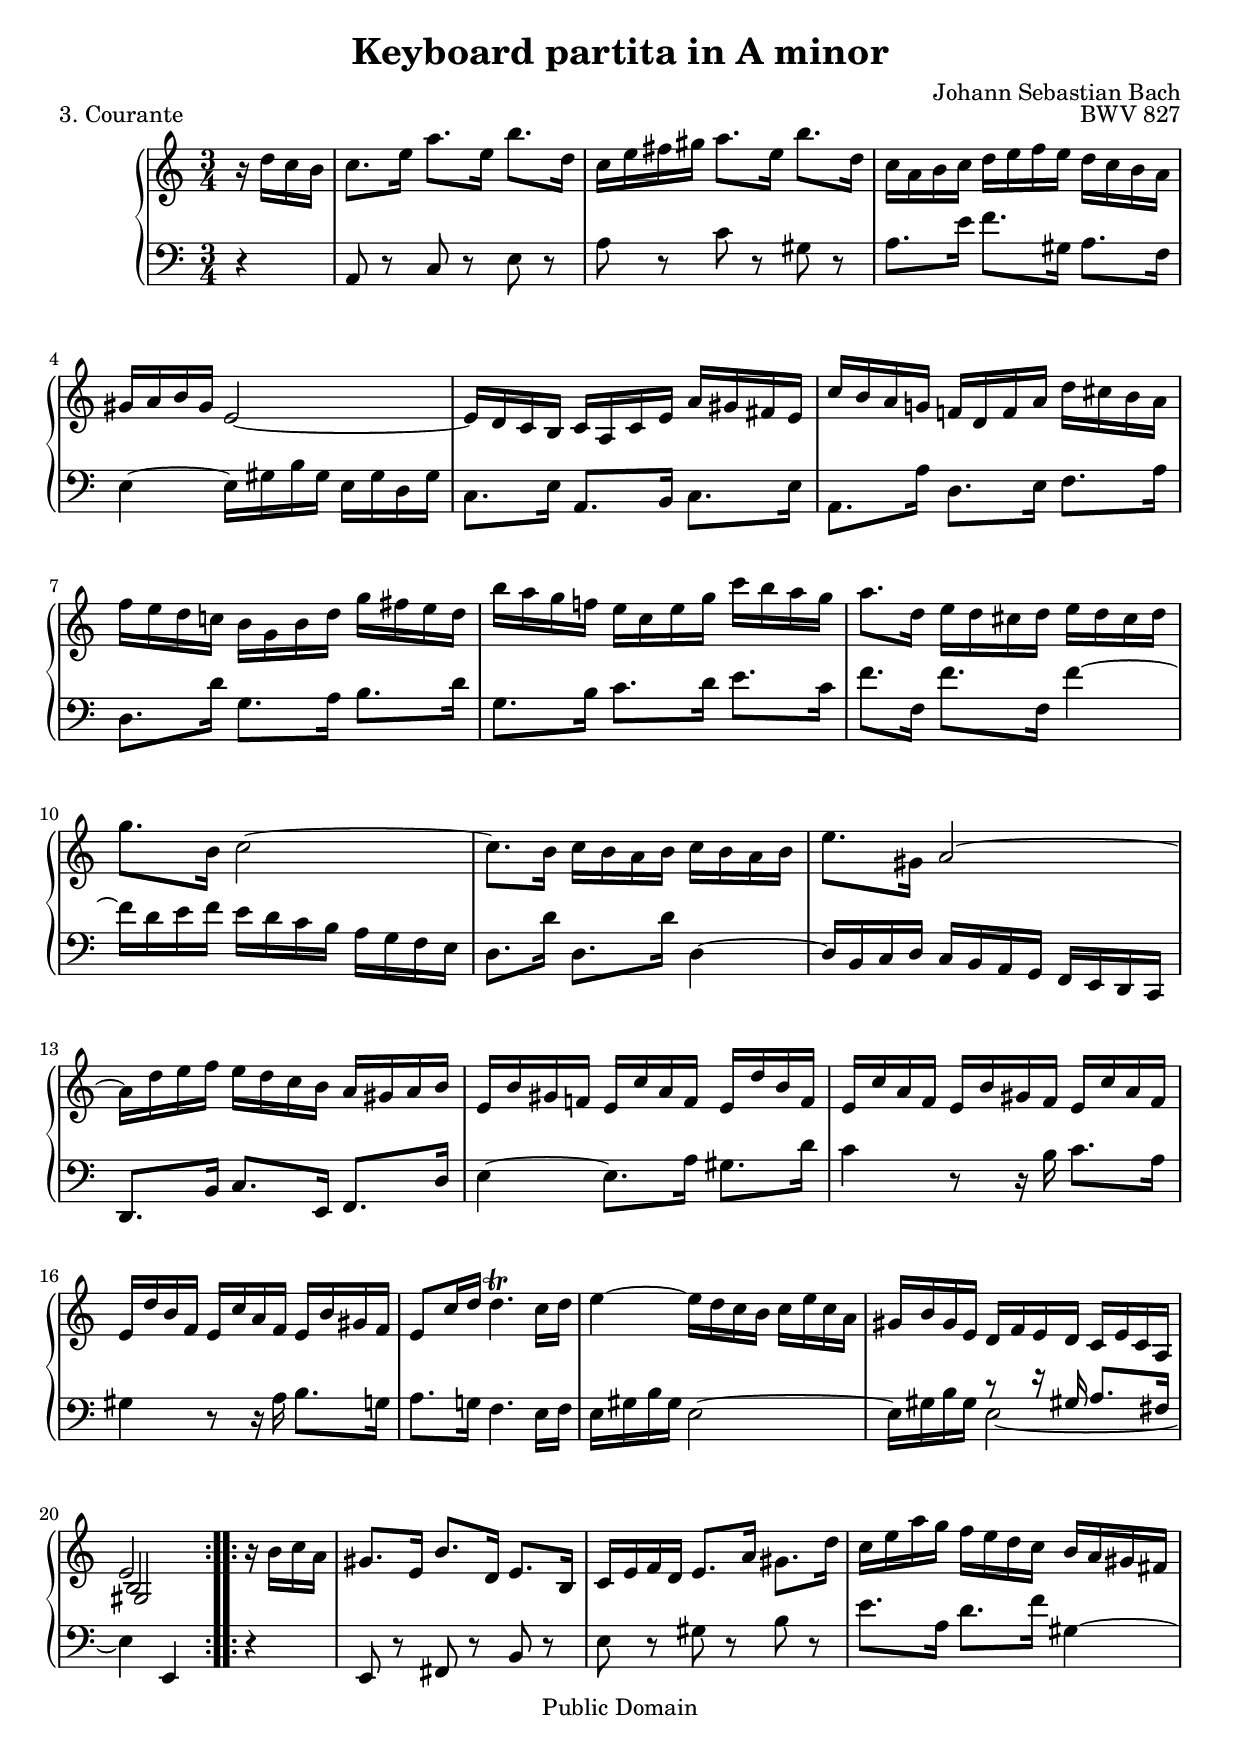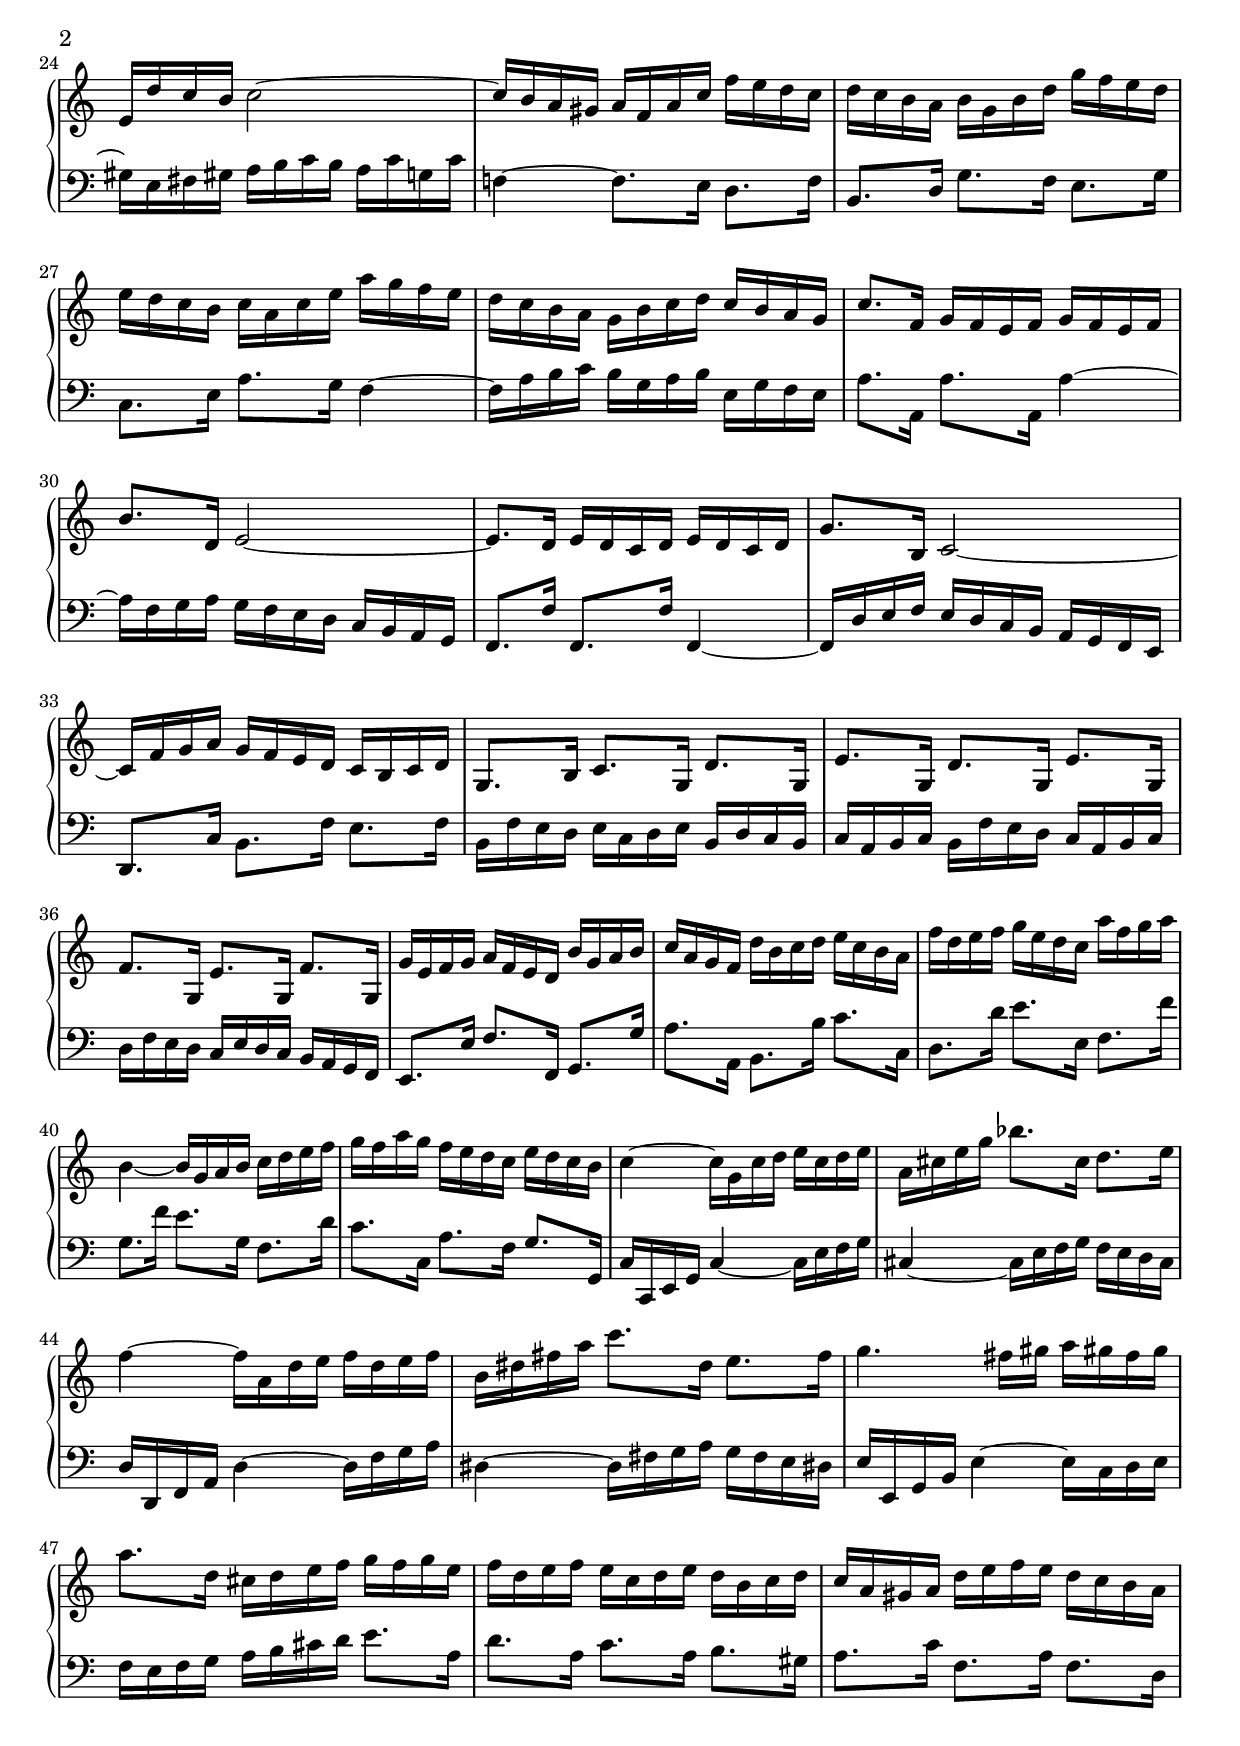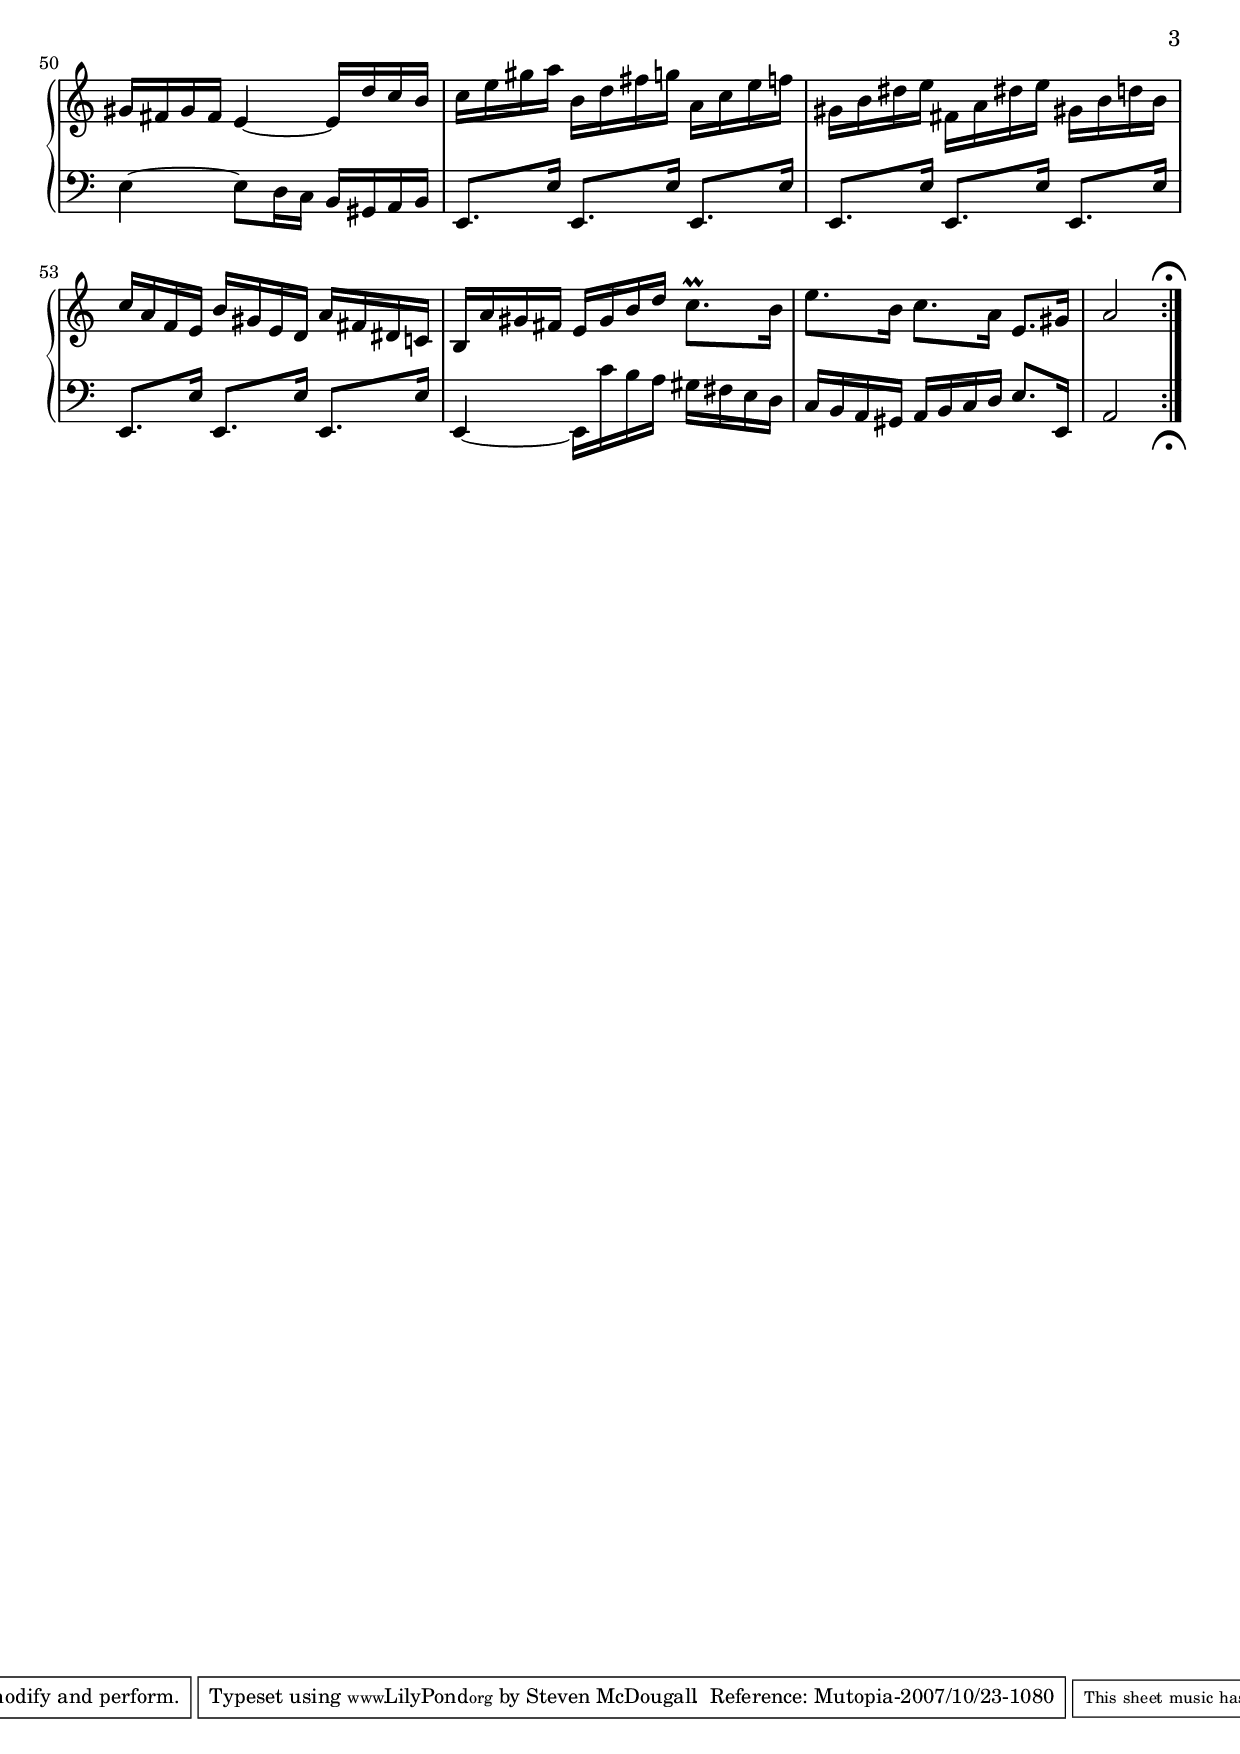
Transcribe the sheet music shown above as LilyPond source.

% This file prints Bach BWV 827, movement 3. Courante

\version "2.10.25"

\header
{
  title    	    = "Keyboard partita in A minor"
  composer 	    = "Johann Sebastian Bach"
  opus     	    = "BWV 827"
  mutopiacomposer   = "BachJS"
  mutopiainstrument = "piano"
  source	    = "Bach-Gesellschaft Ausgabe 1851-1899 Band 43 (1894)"
  sourceurl         = "http://imslp.org/wiki/Notebook_for_Anna_Magdalena_Bach_(Bach,_Johann_Sebastian)"
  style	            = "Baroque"
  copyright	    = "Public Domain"
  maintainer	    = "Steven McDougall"
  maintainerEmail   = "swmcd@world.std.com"
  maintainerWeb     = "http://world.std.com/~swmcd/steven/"
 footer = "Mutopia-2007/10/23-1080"
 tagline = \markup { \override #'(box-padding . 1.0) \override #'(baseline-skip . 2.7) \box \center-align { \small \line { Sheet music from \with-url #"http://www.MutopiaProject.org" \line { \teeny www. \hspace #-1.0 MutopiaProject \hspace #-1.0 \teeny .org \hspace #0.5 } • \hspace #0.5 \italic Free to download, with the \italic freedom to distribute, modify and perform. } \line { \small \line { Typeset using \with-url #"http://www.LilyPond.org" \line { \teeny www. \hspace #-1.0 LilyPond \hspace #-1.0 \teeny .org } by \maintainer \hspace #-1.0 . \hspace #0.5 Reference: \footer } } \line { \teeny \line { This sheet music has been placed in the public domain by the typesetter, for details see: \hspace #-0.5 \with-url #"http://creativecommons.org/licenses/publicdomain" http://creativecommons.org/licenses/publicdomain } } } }
}

\include "english.ly"

voiceFive = #(context-spec-music (make-voice-props-set 4) 'Voice)

upper = \relative c''
{
  \clef treble 
  \key a \minor
  \time 3/4

  \repeat volta 2
  {
    \partial 4 r16 d c b              	    |
    c8. e16  a8. e16  b'8. d,16       	    | % 1
    c16 e fs gs  a8. e16  b'8. d,16   	    | % 2
    c16 a b c  d e f e  d c b a       	    | % 3
    gs16 a b gs  e2 ~                 	    | % 4
    e16 d c b  c a c e  a gs fs e     	    | % 5
    c'16 b a g!  f! d f a  d cs b a   	    | % 6
    f'16 e d c!  b g b d  g fs e d    	    | % 7
    b'16 a g f!  e c e g  c b a g      	    | % 8
    a8. d,16  e d cs d  e d cs d      	    | % 9
    g8. b,16  c2 ~                    	    | % 10
    c8. b16  c b a b  c b a b         	    | % 11
    e8. gs,16  a2 ~                   	    | % 12
    a16 d e f  e d c b  a gs a b      	    | % 13
    e,16 b' gs f!  e c' a f  e d' b f 	    | % 14
    e16 c' a f  e b' gs f  e c' a f   	    | % 15
    e16 d' b f  e c' a f  e b' gs f   	    | % 16
    e8 c'16 d d4. \trill c16 d        	    | % 17
    e4 ~  e16 d c b  c e c a          	    | % 18
    gs16 b gs e  d f e d  c e c a     	    | % 19
    << { \voiceOne   e'2 } \\
       { \voiceThree b 2 } \\
       { \voiceFive  gs2 } >>

  }

  \repeat volta 2
  {
    r16 b' c a      	      	   	    | % 20
    gs8. e16  b'8. d,16  e8. b16      	    | % 21
    c16 e f d  e8. a16  gs8. d'16     	    | % 22
    c16 e a g  f e d c  b a gs fs     	    | % 23
    e16 d' c b  c2 ~                  	    | % 24
    c16 b a gs  a f a c  f e d c      	    | % 25
    d16 c b a  b g b d  g f e d       	    | % 26
    e16 d c b  c a c e  a g f e       	    | % 27
    d16 c b a  g b c d  c b a g       	    | % 28
    c8. f,16  g f e f  g f e f        	    | % 29
    b8. d,16  e2 ~                    	    | % 30
    e8. d16  e d c d  e d c d         	    | % 31
    g8. b,16  c2 ~                     	    | % 32
    c16 f g a  g f e d  c b c d       	    | % 33
    g,8. b16  c8. g16  d'8. g,16      	    | % 34
    e'8. g,16  d'8. g,16  e'8. g,16   	    | % 35
    f'8. g,16  e'8. g,16  f'8. g,16   	    | % 36
    g'16 e f g  a f e d  b' g a b     	    | % 37
    c16 a g f  d' b c d  e c b a      	    | % 38
    f'16 d e f  g e d c  a' f g a     	    | % 39
    b,4 ~  b16 g a b  c d e f         	    | % 40
    g16 f a g  f e d c  e d c b       	    | % 41
    c4 ~  c16 g c d  e c d e          	    | % 42
    a,16 cs e g  bf8. cs,16  d8. e16   	    | % 43
    f4 ~  f16 a, d e  f d e f         	    | % 44
    b,16 ds fs a  c8. ds,16  e8. fs16  	    | % 45
    g4. fs16 gs  a gs! fs gs          	    | % 46
    a8. d,16  cs d e f  g f g e       	    | % 47
    f16 d e f  e c d e  d b c d       	    | % 48
    c16 a gs a  d e f e  d c b a      	    | % 49
    gs16 fs gs fs  e4 ~  e16 d' c b   	    | % 50
    c16 e gs a  b, d fs g  a, c e f   	    | % 51
    gs, b ds e  fs, a ds! e  gs,! b d b	    | % 52
    c16 a f e  b' gs e d  a' fs ds c! 	    | % 53
    b16 a' gs fs  e gs b d  c8. \prall b16  | % 54
    e8. b16  c8. a16  e8. gs16              | % 55
    a2
  }

  \override Score.RehearsalMark #'break-visibility = #begin-of-line-invisible
  \override Score.RehearsalMark #'extra-offset = #'( -0.6 . 0.0 )
  \mark \markup { \musicglyph #"scripts.ufermata" }
}

lower =
{
  \clef bass
  \key a \minor
  \time 3/4

  \repeat volta 2
  {
    \partial 4 r4                                |
    a,8 r c r e r              	       		 | % 1
    a8 r c' r gs r             	       		 | % 2
    a8. e'16  f'8. gs16  a8. f16       		 | % 3
    e4 ~  e16 gs b gs  e gs d gs       		 | % 4
    c8. e16  a,8. b,16  c8. e16        		 | % 5
    a,8. a16  d8. e16  f8. a16         		 | % 6
    d8. d'16  g8. a16  b8. d'16        		 | % 7
    g8. b16  c'8. d'16  e'8. c'16      		 | % 8
    f'8. f16  f'8. f16  f'4 ~          		 | % 9
    f'16 d' e' f'  e' d' c' b  a g f e 		 | % 10
    d8. d'16  d8. d'16  d4 ~           		 | % 11
    d16 b, c d  c b, a, g, f, e, d, c, 		 | % 12
    d,8. b,16  c8. e,16  f,8. d16      		 | % 13
    e4 ~  e8. a16  gs8. d'16           		 | % 14
    c'4  r8 r16 b16  c'8. a16          		 | % 15
    gs4  r8 r16 a16  b8. g16           		 | % 16
    a8. g!16  f4.  e16 f               		 | % 17
    e16 gs b gs  e2 ~                  		 | % 18
    e16 gs b gs << { r8 r16 gs!16  a8. fs16 } \\
		   { e2 ~                   } >> | % 19
    << { s4 e,4 } \\
       { e4 s 4 } >>

  }

  \repeat volta 2
  {
    r4    	       	       		      	 | % 20
    e,8 r fs, r b, r 	       	       	      	 | % 21
    e8 r gs r b r    	       	       	      	 | % 22
    e'8. a16  d'8. f'16  gs4 ~ 	       	      	 | % 23
    gs16 e fs gs  a b c' b  a c' g c'  	      	 | % 24
    f!4 ~  f8. e16  d8. f16            	      	 | % 25
    b,8. d16  g8. f16  e8. g16         	      	 | % 26
    c8. e16  a8. g16  f4 ~             	      	 | % 27
    f16 a b c'  b g a b  e g f e       	      	 | % 28
    a8. a,16  a8. a,16  a4 ~           	      	 | % 29
    a16 f g a  g f e d  c b, a, g,     	      	 | % 30
    f,8. f16  f,8. f16  f,4 ~          	      	 | % 31
    f,16 d e f  e d c b,  a, g, f, e,  	      	 | % 32
    d,8. c16  b,8. f16  e8. f16        	      	 | % 33
    b,16 f e d  e c d e  b, d c b,     	      	 | % 34
    c16 a, b, c  b, f e d  c a, b, c   	      	 | % 35
    d16 f e d  c e d c  b, a, g, f,    	      	 | % 36
    e,8. e16  f8. f,16  g,8. g16       	      	 | % 37
    a8. a,16  b,8. b16  c'8. c16       	      	 | % 38
    d8. d'16  e'8. e16  f8. f'16       	      	 | % 39
    g8. f'16  e'8. g16  f8. d'16       	      	 | % 40
    c'8. c16  a8. f16  g8. g,16        	      	 | % 41
    c16 c, e, g,  c4 ~  c16 e f g      	      	 | % 42
    cs4 ~  cs16 e f g  f e d cs        	      	 | % 43
    d16 d, f, a,  d4 ~  d16 f g a      	      	 | % 44
    ds4 ~  ds16 fs g a  g fs e ds!     	      	 | % 45
    e16 e, g, b,  e4 ~  e16 c d e      	      	 | % 46
    f16 e f g  a b cs' d'  e'8. a16    	      	 | % 47
    d'8. a16  c'8. a16  b8. gs16       	      	 | % 48
    a8. c'16  f8. a16  f8. d16         	      	 | % 49
    e4 ~  e8 d16 c  b, gs, a, b,       	      	 | % 50
    e,8. e16  e,8. e16  e,8. e16       	      	 | % 51
    e,8. e16  e,8. e16  e,8. e16       	      	 | % 52
    e,8. e16  e,8. e16  e,8. e16       	      	 | % 53
    e,4 ~  e,16 c' b a  gs fs e d      	      	 | % 54
    c16 b, a, gs,  a, b, c d  e8. e,16 	      	 | % 55
    a,2
  }

  \override Staff.RehearsalMark #'direction = #-1
  \override Score.RehearsalMark #'extra-offset = #'( -0.6 . 0.0 )
  \mark \markup { \musicglyph #"scripts.dfermata" }
}

\score 
{
  \new PianoStaff
  <<
    \new Staff = upper \upper
    \new Staff = lower \lower
  >>
  
  \layout
  {
    \context 
    {
      \Score
      \remove "Mark_engraver"
    }
    \context 
    {
      \Staff
      \consists "Mark_engraver"
    }
  } 

  \header { piece = "3. Courante" }

  \midi   
  {
  }
}

